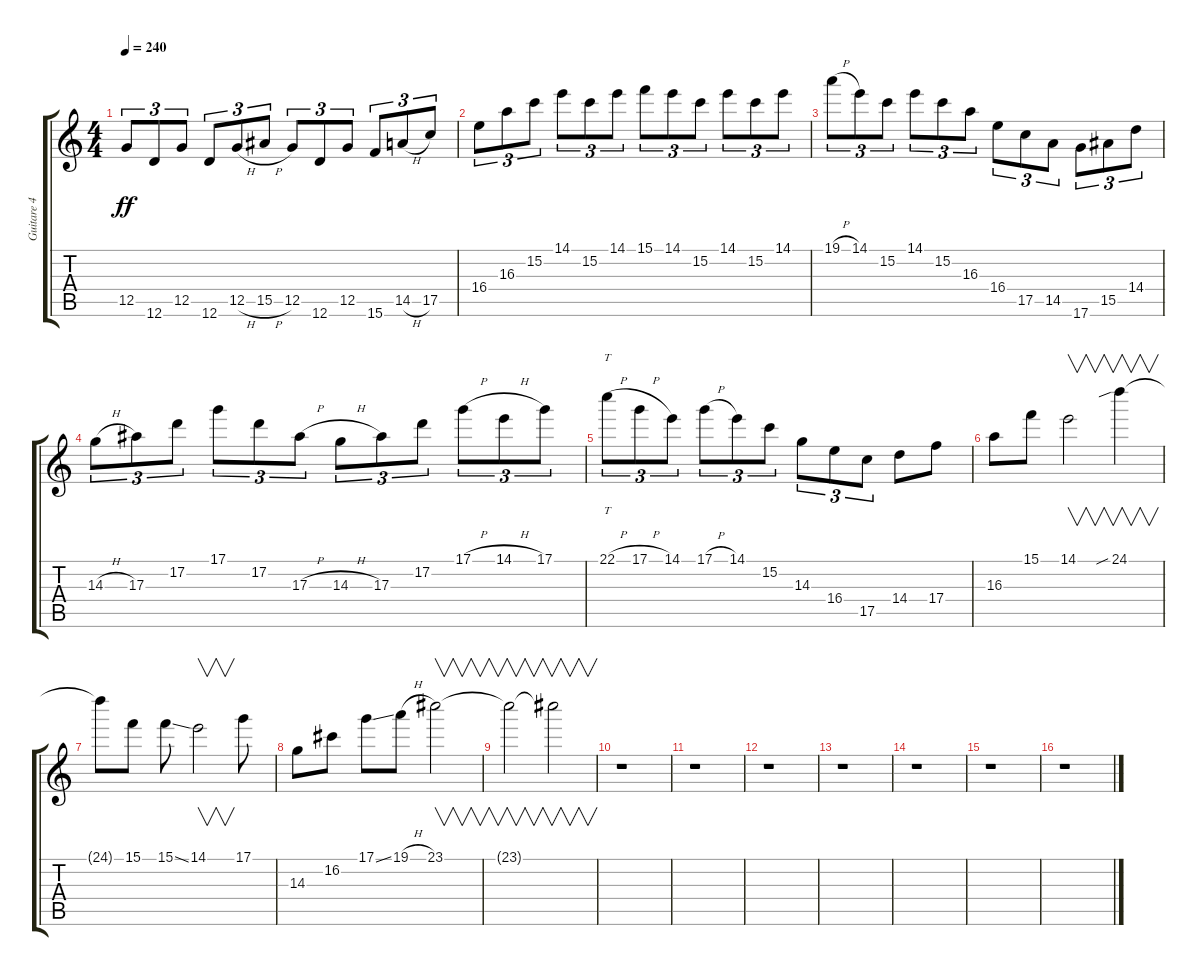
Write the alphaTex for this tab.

\track ("Guitare 4" "Guitare 4") {instrument overdrivenguitar}
\staff {score tabs}
\tuning (D4 A3 F3 C3 G2 D2) {hide}
\ts (4 4)
\tempo 240
\clef g2
\ks c
12.5.8{tu (3 2) dy ff} 12.6.8{tu (3 2)} 12.5.8{tu (3 2)} 12.6.8{tu (3 2)} 12.5{h}.8{tu (3 2)} 15.5{h}.8{tu (3 2)} 12.5.8{tu (3 2)} 12.6.8{tu (3 2)} 12.5.8{tu (3 2)} 15.6.8{tu (3 2)} 14.5{h}.8{tu (3 2)} 17.5.8{tu (3 2)} |
16.4.8{tu (3 2)} 16.3.8{tu (3 2)} 15.2.8{tu (3 2)} 14.1.8{tu (3 2)} 15.2.8{tu (3 2)} 14.1.8{tu (3 2)} 15.1.8{tu (3 2)} 14.1.8{tu (3 2)} 15.2.8{tu (3 2)} 14.1.8{tu (3 2)} 15.2.8{tu (3 2)} 14.1.8{tu (3 2)} |
19.1{h}.8{tu (3 2)} 14.1.8{tu (3 2)} 15.2.8{tu (3 2)} 14.1.8{tu (3 2)} 15.2.8{tu (3 2)} 16.3.8{tu (3 2)} 16.4.8{tu (3 2)} 17.5.8{tu (3 2)} 14.5.8{tu (3 2)} 17.6.8{tu (3 2)} 15.5.8{tu (3 2)} 14.4.8{tu (3 2)} |
14.3{h}.8{tu (3 2)} 17.3.8{tu (3 2)} 17.2.8{tu (3 2)} 17.1.8{tu (3 2)} 17.2.8{tu (3 2)} 17.3{h}.8{tu (3 2)} 14.3{h}.8{tu (3 2)} 17.3.8{tu (3 2)} 17.2.8{tu (3 2)} 17.1{h}.8{tu (3 2)} 14.1{h}.8{tu (3 2)} 17.1.8{tu (3 2)} |
22.1{h}.8{tt tu (3 2)} 17.1{h}.8{tu (3 2)} 14.1.8{tu (3 2)} 17.1{h}.8{tu (3 2)} 14.1.8{tu (3 2)} 15.2.8{tu (3 2)} 14.3.8{tu (3 2)} 16.4.8{tu (3 2)} 17.5.8{tu (3 2)} 14.4.8 17.4.8 |
16.3.8 15.1.8 14.1.2{v} 24.1{sib}.4{v} |
24.1{t}.8 15.1.8 15.1{ss}.8 14.1.2{v} 17.1.8 |
14.3.8 16.2.8 17.1{ss}.8 19.1{h}.8 23.1.2{v} |
23.1{t}.2{v} 23.1{t}.2{v} |
r.1 |
r.1 |
r.1 |
r.1 |
r.1 |
r.1 |
r.1
